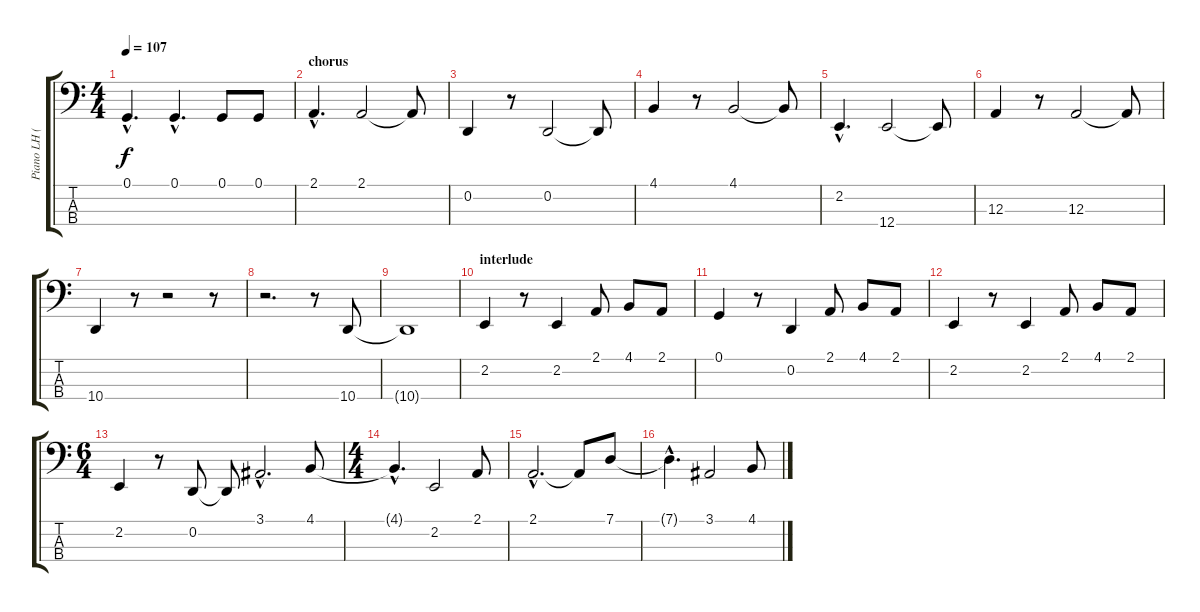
\track ("Piano LH (Mercury)" "Piano LH (") {instrument brightacousticpiano}
\staff {score tabs}
\tuning (G2 D2 A1 E1) {hide}
\ts (4 4)
\tempo 107
\clef f4
\ks c
0.1{hac}.4{d dy f} 0.1{hac}.4{d} 0.1.8 0.1.8 |
\section ("" "chorus")
2.1{hac}.4{d} 2.1.2 2.1{t}.8 |
0.2.4 r.8 0.2.2 0.2{t}.8 |
4.1.4 r.8 4.1.2 4.1{t}.8 |
2.2{hac}.4{d} 12.4.2 12.4{t}.8 |
12.3.4 r.8 12.3.2 12.3{t}.8 |
10.4.4 r.8 r.2 r.8 |
r.2{d} r.8 10.4.8 |
10.4{t}.1 |
\section ("" "interlude")
2.2.4 r.8 2.2.4 2.1.8 4.1.8 2.1.8 |
0.1.4 r.8 0.2.4 2.1.8 4.1.8 2.1.8 |
2.2.4 r.8 2.2.4 2.1.8 4.1.8 2.1.8 |
\ts (6 4)
2.2.4 r.8 0.2.8 0.2{t}.8 3.1{hac}.2{d} 4.1.8 |
\ts (4 4)
4.1{hac t}.4{d} 2.2.2 2.1.8 |
2.1{hac}.2{d} 2.1{t}.8 7.1.8 |
7.1{hac t}.4{d} 3.1.2 4.1.8
